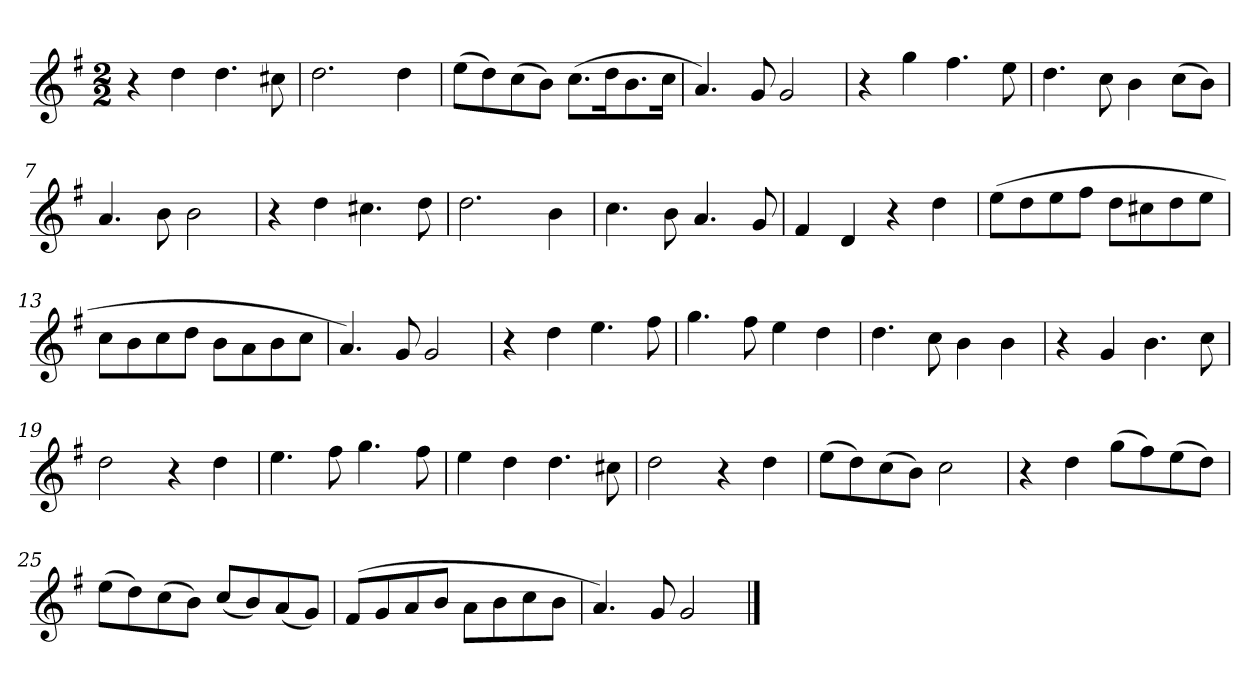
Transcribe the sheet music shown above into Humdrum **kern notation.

**kern
*part1
*staff1
*k[f#]
*M2/2
*MM120
=1
4r
4dd
4.dd
8cc#X
=2
2.dd
4dd
=3
(8eeL
8dd)
(8cc
8bJ)
(8.ccL
16ddK
8.b
16ccJk
=4
4.a)
8g
2g
=5
4r
4gg
4.ff#
8ee
=6
4.dd
8cc
4b
(8ccL
8bJ)
=7
4.a
8b
2b
=8
4r
4dd
4.cc#X
8dd
=9
2.dd
4b
=10
4.cc
8b
4.a
8g
=11
4f#
4d
4r
4dd
=12
(8eeL
8dd
8ee
8ff#J
8ddL
8cc#X
8dd
8eeJ
=13
8ccL
8b
8cc
8ddJ
8bL
8a
8b
8ccJ
=14
4.a)
8g
2g
=15
4r
4dd
4.ee
8ff#
=16
4.gg
8ff#
4ee
4dd
=17
4.dd
8cc
4b
4b
=18
4r
4g
4.b
8cc
=19
2dd
4r
4dd
=20
4.ee
8ff#
4.gg
8ff#
=21
4ee
4dd
4.dd
8cc#X
=22
2dd
4r
4dd
=23
(8eeL
8dd)
(8cc
8bJ)
2cc
=24
4r
4dd
(8ggL
8ff#)
(8ee
8ddJ)
=25
(8eeL
8dd)
(8cc
8bJ)
(8ccL
8b)
(8a
8gJ)
=26
(8f#L
8g
8a
8bJ
8aL
8b
8cc
8bJ
=27
4.a)
8g
2g
==
*-
